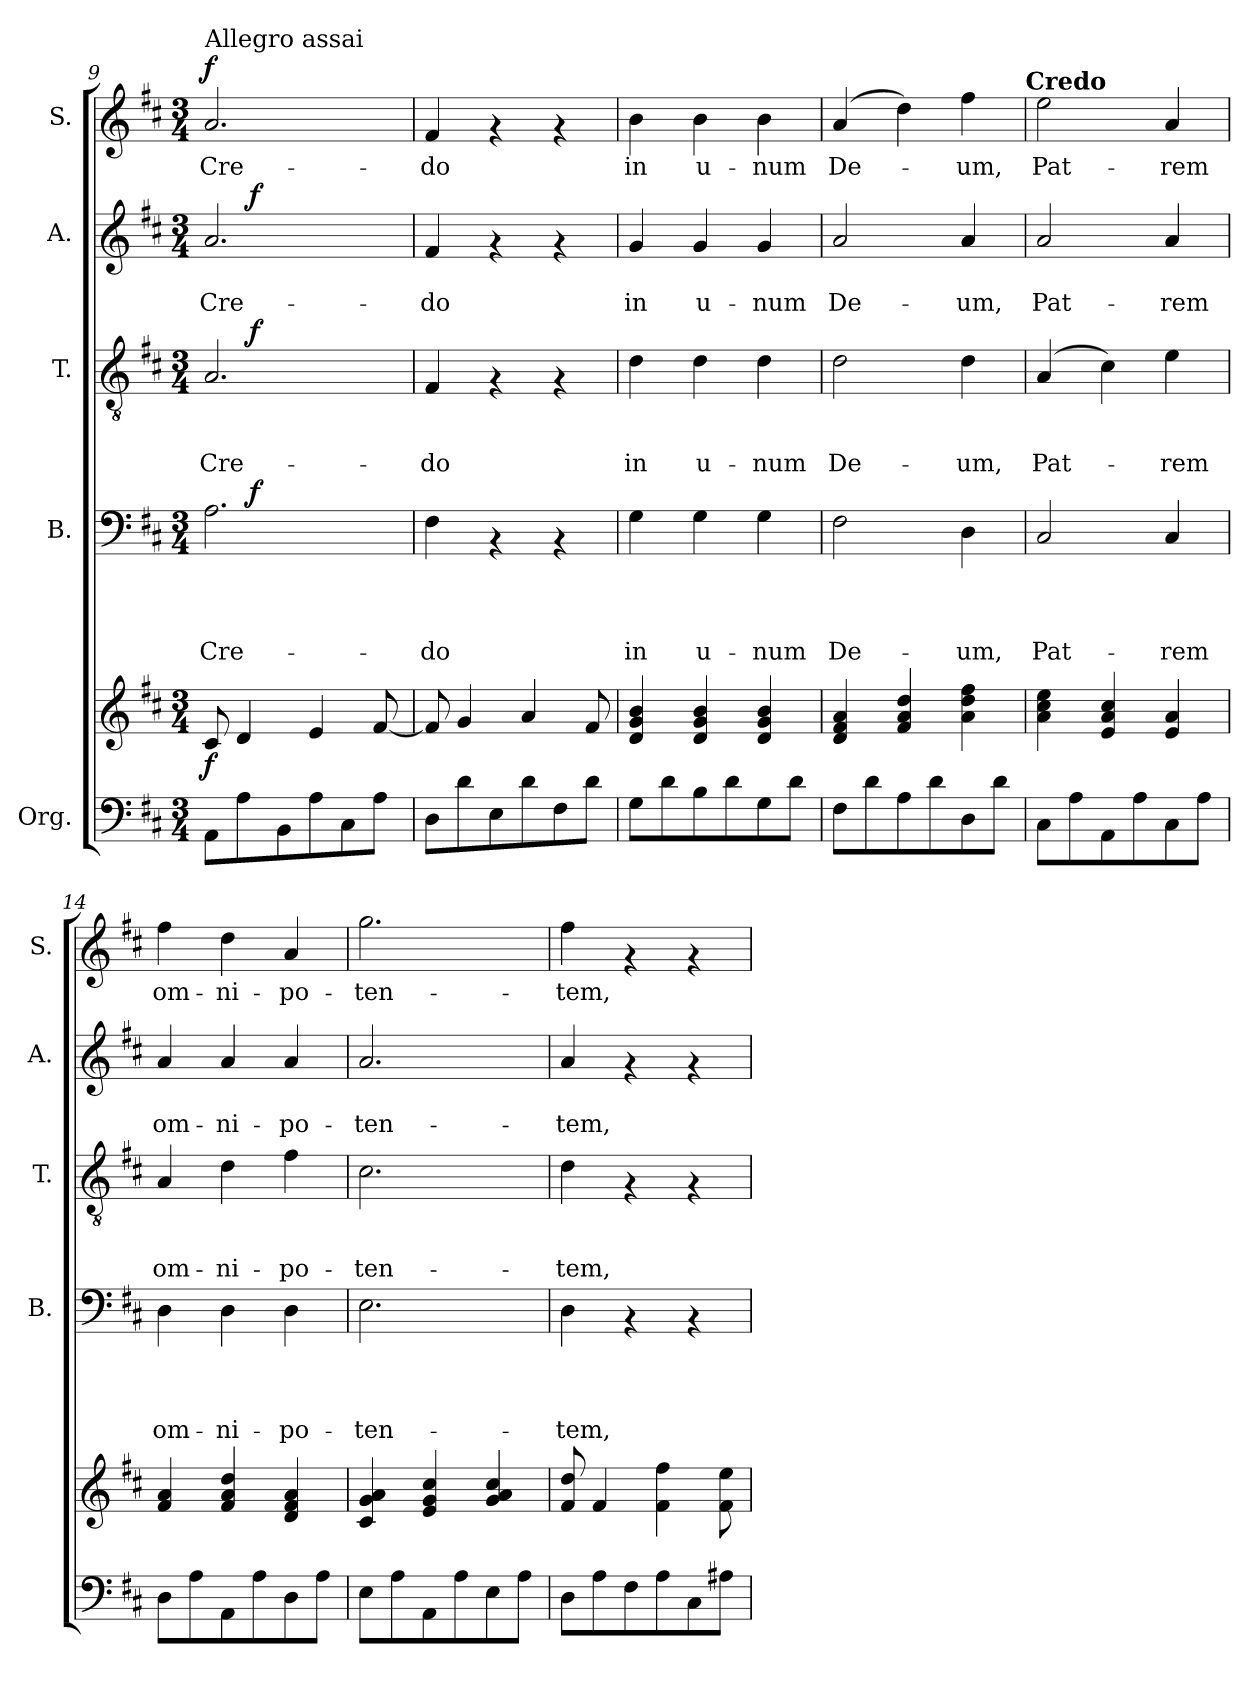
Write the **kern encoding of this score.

**kern	**kern	**dynam	**kern	**text	**text	**text	**text	**dynam	**kern	**text	**text	**text	**dynam	**kern	**text	**text	**dynam	**kern	**text	**dynam
*part5	*part5	*part5	*part4	*part4	*part4	*part4	*part4	*part4	*part3	*part3	*part3	*part3	*part3	*part2	*part2	*part2	*part2	*part1	*part1	*part1
*staff6	*staff5	*staff5/6	*staff4	*staff4	*staff4	*staff4	*staff4	*staff4	*staff3	*staff3	*staff3	*staff3	*staff3	*staff2	*staff2	*staff2	*staff2	*staff1	*staff1	*staff1
*I"Org.	*	*	*I"B.	*	*	*	*	*	*I"T.	*	*	*	*	*I"A.	*	*	*	*I"S.	*	*
*	*	*	*I'B.	*	*	*	*	*	*I'T.	*	*	*	*	*I'A.	*	*	*	*I'S.	*	*
!!LO:LB:g=z
*clefF4	*clefG2	*	*clefF4	*	*	*	*	*	*clefGv2	*	*	*	*	*clefG2	*	*	*	*clefG2	*	*
*k[f#c#]	*k[f#c#]	*	*k[f#c#]	*	*	*	*	*	*k[f#c#]	*	*	*	*	*k[f#c#]	*	*	*	*k[f#c#]	*	*
*D:	*D:	*	*D:	*	*	*	*	*	*D:	*	*	*	*	*D:	*	*	*	*D:	*	*
*M3/4	*M3/4	*	*M3/4	*	*	*	*	*	*M3/4	*	*	*	*	*M3/4	*	*	*	*M3/4	*	*
=9	=9	=9	=9	=9	=9	=9	=9	=9	=9	=9	=9	=9	=9	=9	=9	=9	=9	=9	=9	=9
!	!	!	!	!	!	!	!	!	!	!	!	!	!	!	!	!	!	!LO:TX:a:t=Allegro assai	!	!
!	!	!LO:DY:b	!	!	!	!	!LO:LY:b	!	!	!	!	!LO:LY:b	!	!	!	!LO:LY:b	!	!	!LO:LY:b	!LO:DY:a
*	*	*	*^	*	*	*	*	*	*^	*	*	*	*	*^	*	*	*	*	*	*
8AA\L	8c#/	f	2.A\	8ryy	.	.	.	Cre-	.	2.A/	8ryy	.	.	Cre-	.	2.a/	8ryy	.	Cre-	.	2.a/	Cre-	f
8A\	4d/	.	.	32ryy	.	.	.	.	.	.	32ryy	.	.	.	.	.	32ryy	.	.	.	.	.	.
!	!	!	!	!	!	!	!	!	!LO:DY:a	!	!	!	!	!	!LO:DY:a	!	!	!	!	!LO:DY:a	!	!	!
.	.	.	.	2ryy	.	.	.	.	f	.	2ryy	.	.	.	f	.	2ryy	.	.	f	.	.	.
8BB\	.	.	.	.	.	.	.	.	.	.	.	.	.	.	.	.	.	.	.	.	.	.	.
8A\	4e/	.	.	.	.	.	.	.	.	.	.	.	.	.	.	.	.	.	.	.	.	.	.
8C#\	.	.	.	.	.	.	.	.	.	.	.	.	.	.	.	.	.	.	.	.	.	.	.
8A\J	[<8f#/	.	.	.	.	.	.	.	.	.	.	.	.	.	.	.	.	.	.	.	.	.	.
.	.	.	.	16.ryy	.	.	.	.	.	.	16.ryy	.	.	.	.	.	16.ryy	.	.	.	.	.	.
=10	=10	=10	=10	=10	=10	=10	=10	=10	=10	=10	=10	=10	=10	=10	=10	=10	=10	=10	=10	=10	=10	=10	=10
!	!	!	!	!	!	!	!	!LO:LY:b	!	!	!	!	!	!LO:LY:b	!	!	!	!	!LO:LY:b	!	!	!LO:LY:b	!
*	*	*	*v	*v	*	*	*	*	*	*	*	*	*	*	*	*v	*v	*	*	*	*	*	*
*	*	*	*	*	*	*	*	*	*v	*v	*	*	*	*	*	*	*	*	*	*	*
8D\L	8f#/]	.	4F#\	.	.	.	-do	.	4F#/	.	.	-do	.	4f#/	.	-do	.	4f#/	-do	.
8d\	4g/	.	.	.	.	.	.	.	.	.	.	.	.	.	.	.	.	.	.	.
8E\	.	.	4rAA	.	.	.	.	.	4rF	.	.	.	.	4rf	.	.	.	4rf	.	.
8d\	4a/	.	.	.	.	.	.	.	.	.	.	.	.	.	.	.	.	.	.	.
8F#\	.	.	4rAA	.	.	.	.	.	4rF	.	.	.	.	4rf	.	.	.	4rf	.	.
8d\J	8f#/	.	.	.	.	.	.	.	.	.	.	.	.	.	.	.	.	.	.	.
=11	=11	=11	=11	=11	=11	=11	=11	=11	=11	=11	=11	=11	=11	=11	=11	=11	=11	=11	=11	=11
!	!	!	!	!	!	!	!LO:LY:b	!	!	!	!	!LO:LY:b	!	!	!	!LO:LY:b	!	!	!LO:LY:b	!
8G\L	4d/ 4g/ 4b/	.	4G\	.	.	.	in	.	4d\	.	.	in	.	4g/	.	in	.	4b\	in	.
8d\	.	.	.	.	.	.	.	.	.	.	.	.	.	.	.	.	.	.	.	.
!	!	!	!	!	!	!	!LO:LY:b	!	!	!	!	!LO:LY:b	!	!	!	!LO:LY:b	!	!	!LO:LY:b	!
8B\	4d/ 4g/ 4b/	.	4G\	.	.	.	u-	.	4d\	.	.	u-	.	4g/	.	u-	.	4b\	u-	.
8d\	.	.	.	.	.	.	.	.	.	.	.	.	.	.	.	.	.	.	.	.
!	!	!	!	!	!	!	!LO:LY:b	!	!	!	!	!LO:LY:b	!	!	!	!LO:LY:b	!	!	!LO:LY:b	!
8G\	4d/ 4g/ 4b/	.	4G\	.	.	.	-num	.	4d\	.	.	-num	.	4g/	.	-num	.	4b\	-num	.
8d\J	.	.	.	.	.	.	.	.	.	.	.	.	.	.	.	.	.	.	.	.
=12	=12	=12	=12	=12	=12	=12	=12	=12	=12	=12	=12	=12	=12	=12	=12	=12	=12	=12	=12	=12
!	!	!	!	!	!	!	!LO:LY:b	!	!	!	!	!LO:LY:b	!	!	!	!LO:LY:b	!	!	!LO:LY:b	!
8F#\L	4d/ 4f#/ 4a/	.	2F#\	.	.	.	De-	.	2d\	.	.	De-	.	2a/	.	De-	.	(4a/	De-	.
8d\	.	.	.	.	.	.	.	.	.	.	.	.	.	.	.	.	.	.	.	.
8A\	4f#/ 4a/ 4dd/	.	.	.	.	.	.	.	.	.	.	.	.	.	.	.	.	4dd\)	.	.
8d\	.	.	.	.	.	.	.	.	.	.	.	.	.	.	.	.	.	.	.	.
!	!	!	!	!	!	!	!LO:LY:b	!	!	!	!	!LO:LY:b	!	!	!	!LO:LY:b	!	!	!LO:LY:b	!
8D\	4a\ 4dd\ 4ff#\	.	4D\	.	.	.	-um,	.	4d\	.	.	-um,	.	4a/	.	-um,	.	4ff#\	-um,	.
8d\J	.	.	.	.	.	.	.	.	.	.	.	.	.	.	.	.	.	.	.	.
!	!	!	!	!	!	!	!	!	!	!	!	!	!	!	!	!	!	!LO:TX:a:B:t=Credo	!	!
=13	=13	=13	=13	=13	=13	=13	=13	=13	=13	=13	=13	=13	=13	=13	=13	=13	=13	=13	=13	=13
!	!	!	!	!	!	!	!LO:LY:b	!	!	!	!	!LO:LY:b	!	!	!	!LO:LY:b	!	!	!LO:LY:b	!
8C#\L	4a\ 4cc#\ 4ee\	.	2C#/	.	.	.	Pat-	.	(4A/	.	.	Pat-	.	2a/	.	Pat-	.	2ee\	Pat-	.
8A\	.	.	.	.	.	.	.	.	.	.	.	.	.	.	.	.	.	.	.	.
8AA\	4e/ 4a/ 4cc#/	.	.	.	.	.	.	.	4c#\)	.	.	.	.	.	.	.	.	.	.	.
8A\	.	.	.	.	.	.	.	.	.	.	.	.	.	.	.	.	.	.	.	.
!	!	!	!	!	!	!	!LO:LY:b	!	!	!	!	!LO:LY:b	!	!	!	!LO:LY:b	!	!	!LO:LY:b	!
8C#\	4e/ 4a/	.	4C#/	.	.	.	-rem	.	4e\	.	.	-rem	.	4a/	.	-rem	.	4a/	-rem	.
8A\J	.	.	.	.	.	.	.	.	.	.	.	.	.	.	.	.	.	.	.	.
=14	=14	=14	=14	=14	=14	=14	=14	=14	=14	=14	=14	=14	=14	=14	=14	=14	=14	=14	=14	=14
!	!	!	!	!	!	!	!LO:LY:b	!	!	!	!	!LO:LY:b	!	!	!	!LO:LY:b	!	!	!LO:LY:b	!
8D\L	4f#/ 4a/	.	4D\	.	.	.	om-	.	4A/	.	.	om-	.	4a/	.	om-	.	4ff#\	om-	.
8A\	.	.	.	.	.	.	.	.	.	.	.	.	.	.	.	.	.	.	.	.
!	!	!	!	!	!	!	!LO:LY:b	!	!	!	!	!LO:LY:b	!	!	!	!LO:LY:b	!	!	!LO:LY:b	!
8AA\	4f#/ 4a/ 4dd/	.	4D\	.	.	.	-ni-	.	4d\	.	.	-ni-	.	4a/	.	-ni-	.	4dd\	-ni-	.
8A\	.	.	.	.	.	.	.	.	.	.	.	.	.	.	.	.	.	.	.	.
!	!	!	!	!	!	!	!LO:LY:b	!	!	!	!	!LO:LY:b	!	!	!	!LO:LY:b	!	!	!LO:LY:b	!
8D\	4d/ 4f#/ 4a/	.	4D\	.	.	.	-po-	.	4f#\	.	.	-po-	.	4a/	.	-po-	.	4a/	-po-	.
8A\J	.	.	.	.	.	.	.	.	.	.	.	.	.	.	.	.	.	.	.	.
=15	=15	=15	=15	=15	=15	=15	=15	=15	=15	=15	=15	=15	=15	=15	=15	=15	=15	=15	=15	=15
!	!	!	!	!	!	!	!LO:LY:b	!	!	!	!	!LO:LY:b	!	!	!	!LO:LY:b	!	!	!LO:LY:b	!
8E\L	4c#/ 4g/ 4a/	.	2.E\	.	.	.	-ten-	.	2.c#\	.	.	-ten-	.	2.a/	.	-ten-	.	2.gg\	-ten-	.
8A\	.	.	.	.	.	.	.	.	.	.	.	.	.	.	.	.	.	.	.	.
8AA\	4e/ 4g/ 4cc#/	.	.	.	.	.	.	.	.	.	.	.	.	.	.	.	.	.	.	.
8A\	.	.	.	.	.	.	.	.	.	.	.	.	.	.	.	.	.	.	.	.
8E\	4g/ 4a/ 4cc#/	.	.	.	.	.	.	.	.	.	.	.	.	.	.	.	.	.	.	.
8A\J	.	.	.	.	.	.	.	.	.	.	.	.	.	.	.	.	.	.	.	.
=16	=16	=16	=16	=16	=16	=16	=16	=16	=16	=16	=16	=16	=16	=16	=16	=16	=16	=16	=16	=16
!	!	!	!	!	!	!	!LO:LY:b	!	!	!	!	!LO:LY:b	!	!	!	!LO:LY:b	!	!	!LO:LY:b	!
8D\L	8f#/ 8dd/	.	4D\	.	.	.	-tem,	.	4d\	.	.	-tem,	.	4a/	.	-tem,	.	4ff#\	-tem,	.
8A\	4f#/	.	.	.	.	.	.	.	.	.	.	.	.	.	.	.	.	.	.	.
8F#\	.	.	4rAA	.	.	.	.	.	4rF	.	.	.	.	4rf	.	.	.	4rf	.	.
8A\	4f#\ 4ff#\	.	.	.	.	.	.	.	.	.	.	.	.	.	.	.	.	.	.	.
8C#\	.	.	4rAA	.	.	.	.	.	4rF	.	.	.	.	4rf	.	.	.	4rf	.	.
8A#X\J	8f#\ 8ee\	.	.	.	.	.	.	.	.	.	.	.	.	.	.	.	.	.	.	.
=	=	=	=	=	=	=	=	=	=	=	=	=	=	=	=	=	=	=	=	=
*-	*-	*-	*-	*-	*-	*-	*-	*-	*-	*-	*-	*-	*-	*-	*-	*-	*-	*-	*-	*-
